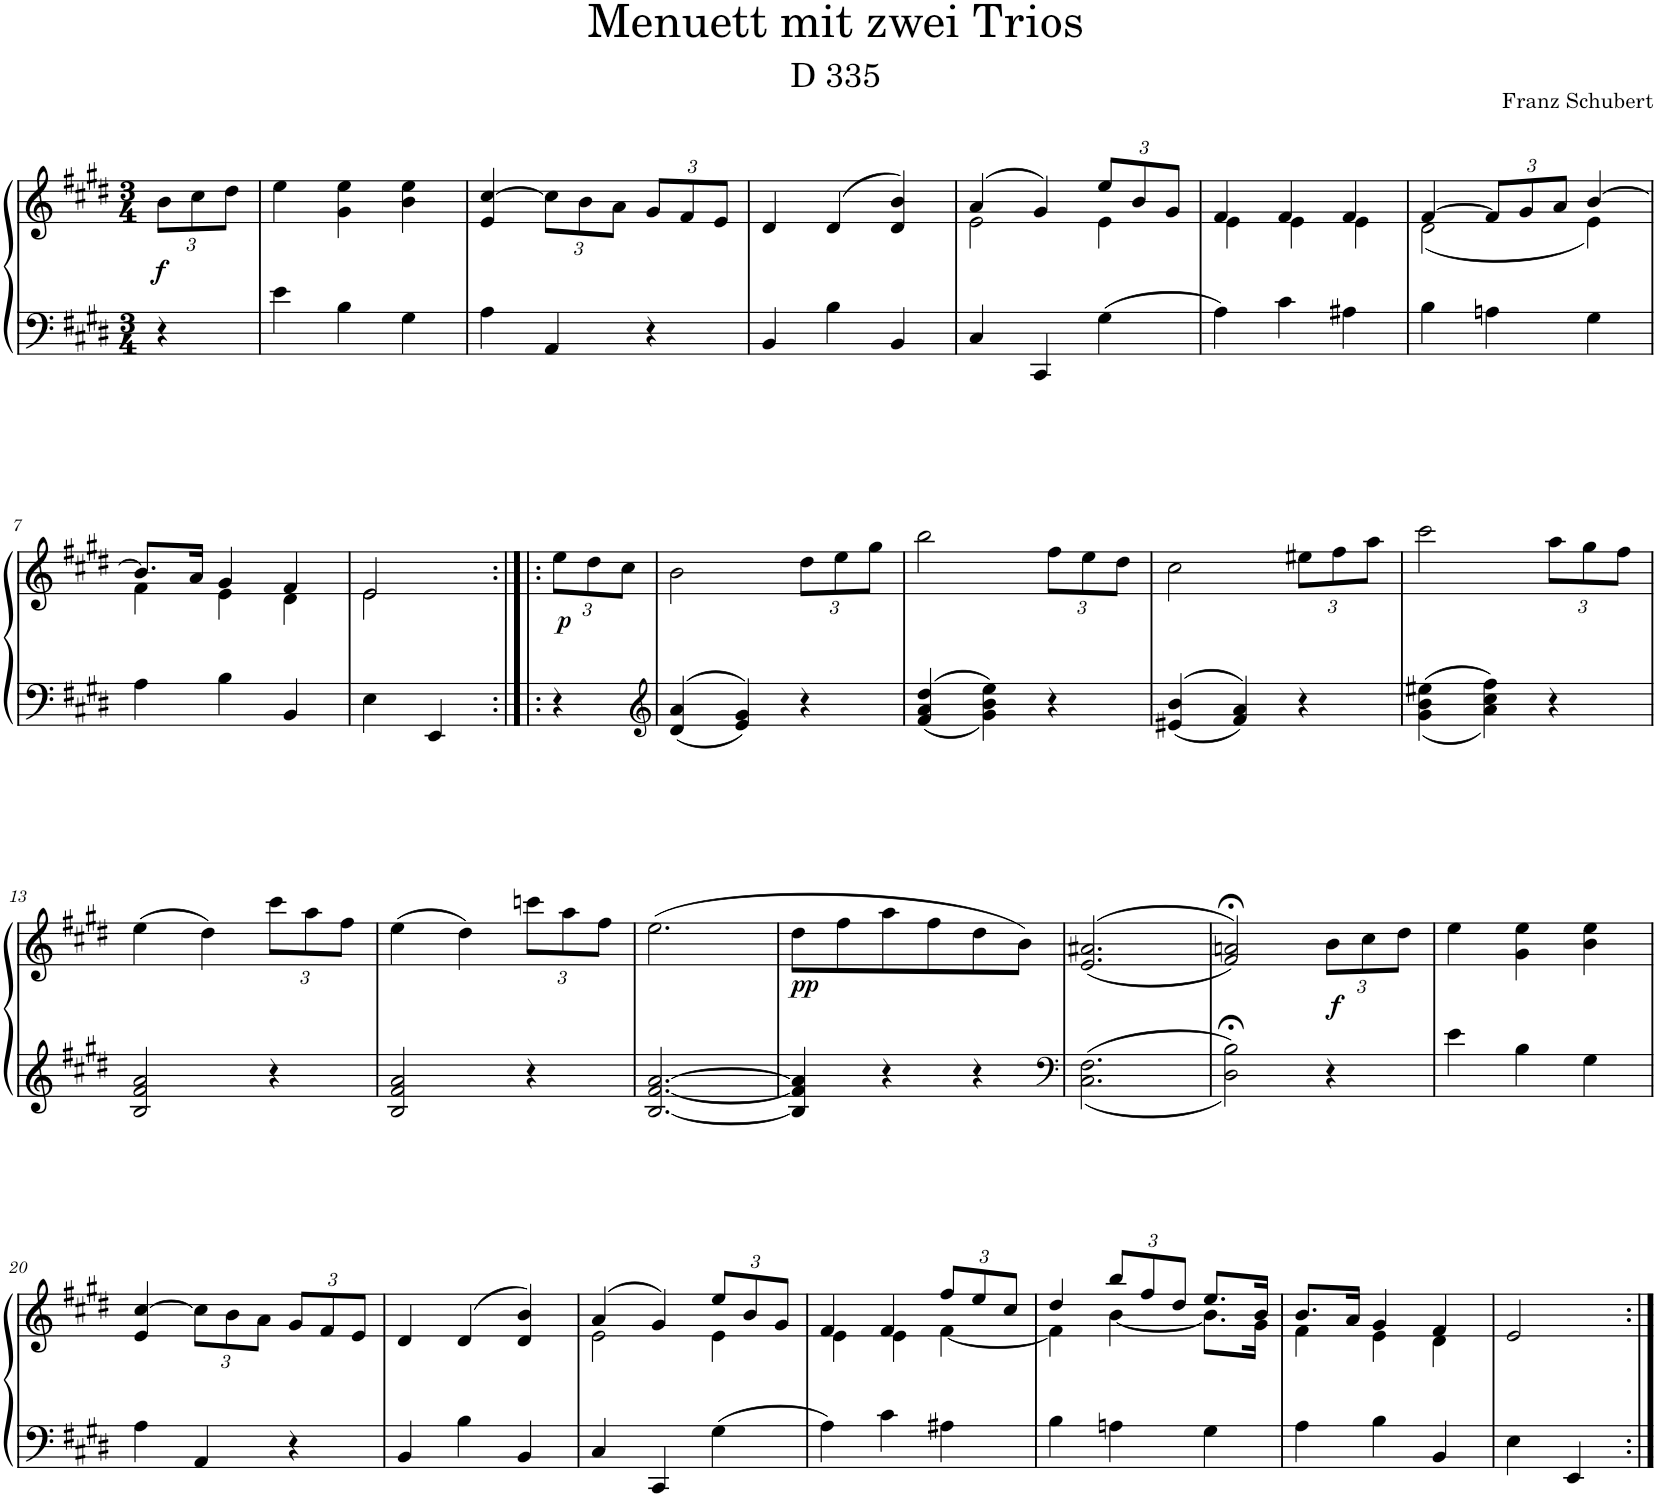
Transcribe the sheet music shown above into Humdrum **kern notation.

**kern	**kern	**dynam
*part1	*part1	*part1
*staff2	*staff1	*staff1/2
*I"Piano	*	*
*I'Pno.	*	*
*clefF4	*clefG2	*
*k[f#c#g#d#]	*k[f#c#g#d#]	*
*M3/4	*M3/4	*
*	*Xbrackettup	*
=	=	=
!	!	!LO:DY:b
4r	12b\L	f
.	12cc#\	.
.	12dd#\J	.
=1	=1	=1
4e\	4ee\	.
4B\	4g#\ 4ee\	.
4G#\	4b\ 4ee\	.
=2	=2	=2
4A\	4e/ [4cc#/	.
4AA/	12cc#\L]	.
.	12b\	.
.	12a\J	.
4r	12g#/L	.
.	12f#/	.
.	12e/J	.
=3	=3	=3
4BB/	4d#/	.
4B\	(>4d#/	.
4BB/	4d#/ 4b/)	.
=4	=4	=4
*	*^	*
4C#/	(4a/	2e\	.
4CC#/	4g#/)	.	.
4G#\	12ee/L	4e\	.
.	12b/	.	.
.	12g#/J	.	.
=5	=5	=5	=5
4A\	4f#/	4e\	.
4c#\	4f#/	4e\	.
4A#X\	4f#/	4e\	.
=6	=6	=6	=6
4B\	[4f#/	(2d#\	.
4An\	12f#/L]	.	.
.	12g#/	.	.
.	12a/J	.	.
4G#\	[4b/	4e\)	.
!!LO:LB:g=z	!!
=7	=7	=7	=7
4A\	8.b/L]	4f#\	.
.	16a/Jk	.	.
4B\	4g#/	4e\	.
4BB/	4f#/	4d#\	.
=8	=8	=8	=8
4E\	2e/	2e\	.
4EE/	.	.	.
*	*v	*v	*
=8X1:|!|:	=8X1:|!|:	=8X1:|!|:
!	!	!LO:DY:b
4r	12ee\L	p
.	12dd#\	.
.	12cc#\J	.
=9	=9	=9
*clefG2	*	*
4d#/ 4a/	2b\	.
4e/ 4g#/	.	.
4r	12dd#\L	.
.	12ee\	.
.	12gg#\J	.
=10	=10	=10
4f#/ 4a/ 4dd#/	2bb\	.
4g#\ 4b\ 4ee\	.	.
4r	12ff#\L	.
.	12ee\	.
.	12dd#\J	.
=11	=11	=11
4e#X/ 4b/	2cc#\	.
4f#/ 4a/	.	.
4r	12ee#X\L	.
.	12ff#\	.
.	12aa\J	.
=12	=12	=12
4g#\ 4b\ 4ee#X\	2ccc#\	.
4a\ 4cc#\ 4ff#\	.	.
4r	12aa\L	.
.	12gg#\	.
.	12ff#\J	.
!!LO:LB:g=z
=13	=13	=13
2B/ 2f#/ 2a/	(4ee\	.
.	4dd#\)	.
4r	12ccc#\L	.
.	12aa\	.
.	12ff#\J	.
=14	=14	=14
2B/ 2f#/ 2a/	(4ee\	.
.	4dd#\)	.
4r	12cccn\L	.
.	12aa\	.
.	12ff#\J	.
=15	=15	=15
[2.B/ [2.f#/ [2.a/	(2.ee\	.
=16	=16	=16
!	!	!LO:DY:b
4B/] 4f#/] 4a/]	8dd#\L	pp
.	8ff#\	.
4r	8aa\	.
.	8ff#\	.
4r	8dd#\	.
.	8b\J)	.
=17	=17	=17
*clefF4	*	*
2.C#\ 2.F#\	(>(2.e/ 2.a#X/	.
=18	=18	=18
2D#\;< 2B\;<	2f#/;< 2an/;<))	.
!	!	!LO:DY:b
4r	12b\L	f
.	12cc#\	.
.	12dd#\J	.
=19	=19	=19
4e\	4ee\	.
4B\	4g#\ 4ee\	.
4G#\	4b\ 4ee\	.
!!LO:LB:g=z
=20	=20	=20
4A\	4e/ [4cc#/	.
4AA/	12cc#\L]	.
.	12b\	.
.	12a\J	.
4r	12g#/L	.
.	12f#/	.
.	12e/J	.
=21	=21	=21
4BB/	4d#/	.
4B\	(>4d#/	.
4BB/	4d#/ 4b/)	.
=22	=22	=22
*	*^	*
4C#/	(4a/	2e\	.
4CC#/	4g#/)	.	.
4G#\	12ee/L	4e\	.
.	12b/	.	.
.	12g#/J	.	.
=23	=23	=23	=23
4A\	4f#/	4e\	.
4c#\	4f#/	4e\	.
4A#X\	12ff#/L	[4f#\	.
.	12ee/	.	.
.	12cc#/J	.	.
=24	=24	=24	=24
4B\	4dd#/	4f#\]	.
4An\	12bb/L	[4b\	.
.	12ff#/	.	.
.	12dd#/J	.	.
4G#\	8.ee/L	8.b\L]	.
.	16b/Jk	16g#\Jk	.
=25	=25	=25	=25
4A\	8.b/L	4f#\	.
.	16a/Jk	.	.
4B\	4g#/	4e\	.
4BB/	4f#/	4d#\	.
*	*v	*v	*
=26	=26	=26
4E\	2e/	.
4EE/	.	.
=:|!	=:|!	=:|!
*-	*-	*-
